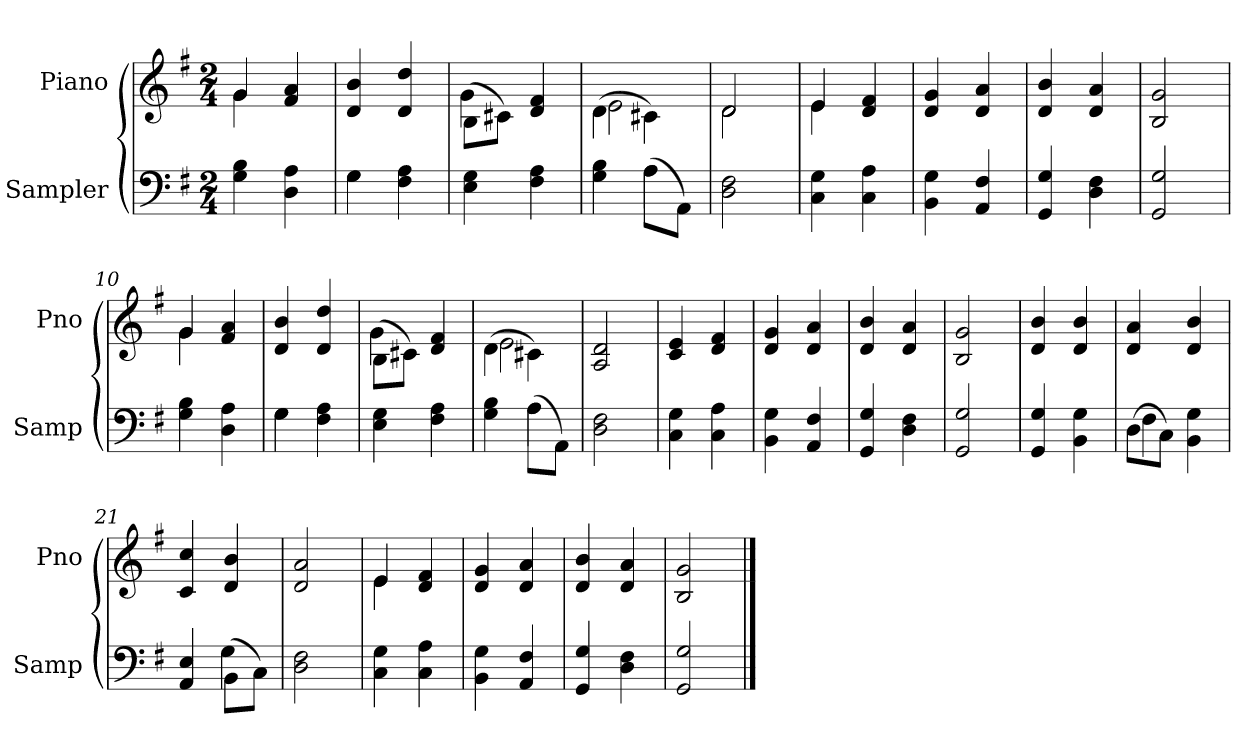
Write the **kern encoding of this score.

**kern	**kern
*part2	*part1
*staff2	*staff1
*I"Sampler	*I"Piano
*I'Samp	*I'Pno
*clefF4	*clefG2
*k[f#]	*k[f#]
*G:	*G:
*M2/4	*M2/4
=1	=1
*	*^
4G 4B	4g/	4g
4D 4A	4f# 4a	4ryy
*	*v	*v
=2	=2
*^	*
4G\	4G	4d 4b
4F# 4A	4ryy	4d 4dd
*v	*v	*
=3	=3
*	*^
4E 4G	(8B\L	4g
.	8c#X\J)	.
4F# 4A	4d 4f#	4ryy
=4	=4	=4
*^	*	*
4G 4B	4ryy	(4d\	2e
(8A\L	4A	4c#X\)	.
8AA\J)	.	.	.
*v	*v	*	*
=5	=5	=5
2D 2F#	2d/	2d
=6	=6	=6
4C 4G	4e/	4e
4C 4A	4d 4f#	4ryy
*	*v	*v
=7	=7
4BB 4G	4d 4g
4AA 4F#	4d 4a
=8	=8
4GG 4G	4d 4b
4D 4F#	4d 4a
=9	=9
2GG 2G	2B 2g
=10	=10
*	*^
4G 4B	4g/	4g
4D 4A	4f# 4a	4ryy
*	*v	*v
=11	=11
*^	*
4G\	4G	4d 4b
4F# 4A	4ryy	4d 4dd
*v	*v	*
=12	=12
*	*^
4E 4G	(8B\L	4g
.	8c#X\J)	.
4F# 4A	4d 4f#	4ryy
=13	=13	=13
*^	*	*
4G 4B	4ryy	(4d\	2e
(8A\L	4A	4c#X\)	.
8AA\J)	.	.	.
*v	*v	*	*
*	*v	*v
=14	=14
2D 2F#	2A 2d
=15	=15
4C 4G	4c 4e
4C 4A	4d 4f#
=16	=16
4BB 4G	4d 4g
4AA 4F#	4d 4a
=17	=17
4GG 4G	4d 4b
4D 4F#	4d 4a
=18	=18
2GG 2G	2B 2g
=19	=19
4GG 4G	4d 4b
4BB 4G	4d 4b
=20	=20
*^	*
(8D\L	4F#	4d 4a
8C\J)	.	.
4BB 4G	4ryy	4d 4b
=21	=21	=21
4AA 4E	4ryy	4c 4cc
(8BB\L	4G	4d 4b
8C\J)	.	.
*v	*v	*
=22	=22
2D 2F#	2d 2a
=23	=23
*	*^
4C 4G	4e/	4e
4C 4A	4d 4f#	4ryy
*	*v	*v
=24	=24
4BB 4G	4d 4g
4AA 4F#	4d 4a
=25	=25
4GG 4G	4d 4b
4D 4F#	4d 4a
=26	=26
2GG 2G	2B 2g
==	==
*-	*-
